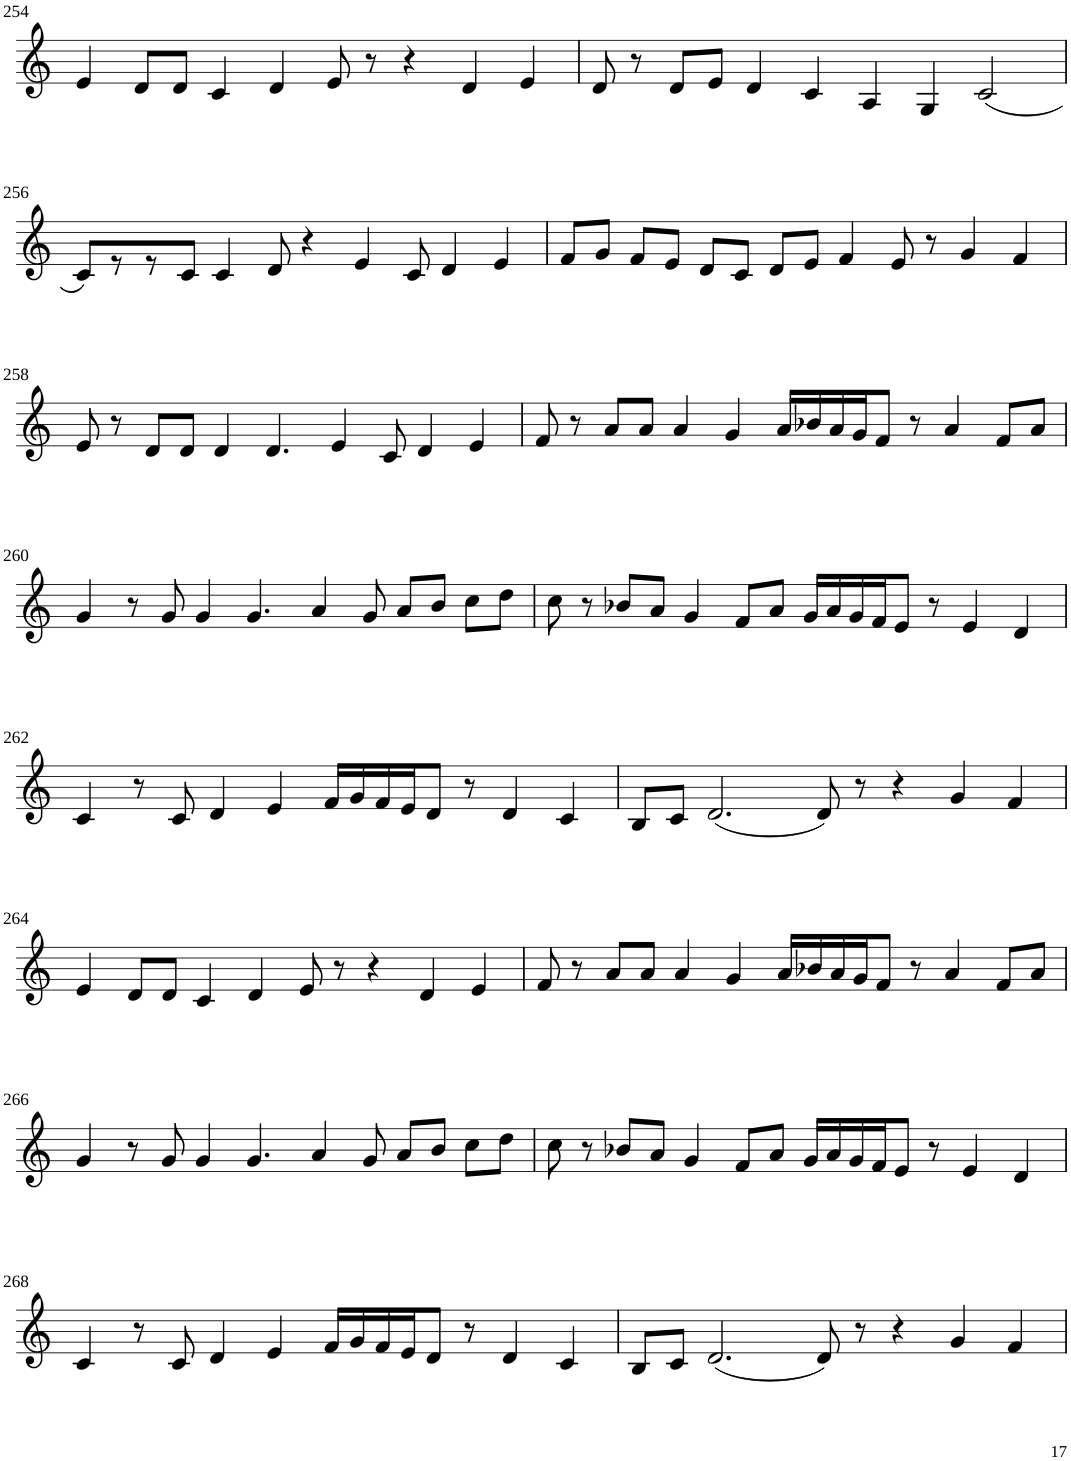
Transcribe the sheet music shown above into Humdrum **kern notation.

**kern
*part1
*staff1
*I"Violin
!!LO:PB:g=z
*clefG2
*k[]
*M8/4
=254
4e/
8d/L
8d/J
4c/
4d/
8e/
8r
4r
4d/
4e/
=255
8d/
8r
8d/L
8e/J
4d/
4c/
4A/
4G/
(2c/
!!LO:LB:g=z
=256
8c/L)
8r
8r
8c/J
4c/
8d/
4r
4e/
8c/
4d/
4e/
=257
8f/L
8g/J
8f/L
8e/J
8d/L
8c/J
8d/L
8e/J
4f/
8e/
8r
4g/
4f/
!!LO:LB:g=z
=258
8e/
8r
8d/L
8d/J
4d/
4.d/
4e/
8c/
4d/
4e/
=259
8f/
8r
8a/L
8a/J
4a/
4g/
16a/LL
16b-X/
16a/
16g/J
8f/J
8r
4a/
8f/L
8a/J
!!LO:LB:g=z
=260
4g/
8r
8g/
4g/
4.g/
4a/
8g/
8a/L
8b/J
8cc\L
8dd\J
=261
8cc\
8r
8b-X/L
8a/J
4g/
8f/L
8a/J
16g/LL
16a/
16g/
16f/J
8e/J
8r
4e/
4d/
!!LO:LB:g=z
=262
4c/
8r
8c/
4d/
4e/
16f/LL
16g/
16f/
16e/J
8d/J
8r
4d/
4c/
=263
8B/L
8c/J
(2.d/
8d/)
8r
4r
4g/
4f/
!!LO:LB:g=z
=264
4e/
8d/L
8d/J
4c/
4d/
8e/
8r
4r
4d/
4e/
=265
8f/
8r
8a/L
8a/J
4a/
4g/
16a/LL
16b-X/
16a/
16g/J
8f/J
8r
4a/
8f/L
8a/J
!!LO:LB:g=z
=266
4g/
8r
8g/
4g/
4.g/
4a/
8g/
8a/L
8b/J
8cc\L
8dd\J
=267
8cc\
8r
8b-X/L
8a/J
4g/
8f/L
8a/J
16g/LL
16a/
16g/
16f/J
8e/J
8r
4e/
4d/
!!LO:LB:g=z
=268
4c/
8r
8c/
4d/
4e/
16f/LL
16g/
16f/
16e/J
8d/J
8r
4d/
4c/
=269
8B/L
8c/J
(2.d/
8d/)
8r
4r
4g/
4f/
=
*-
